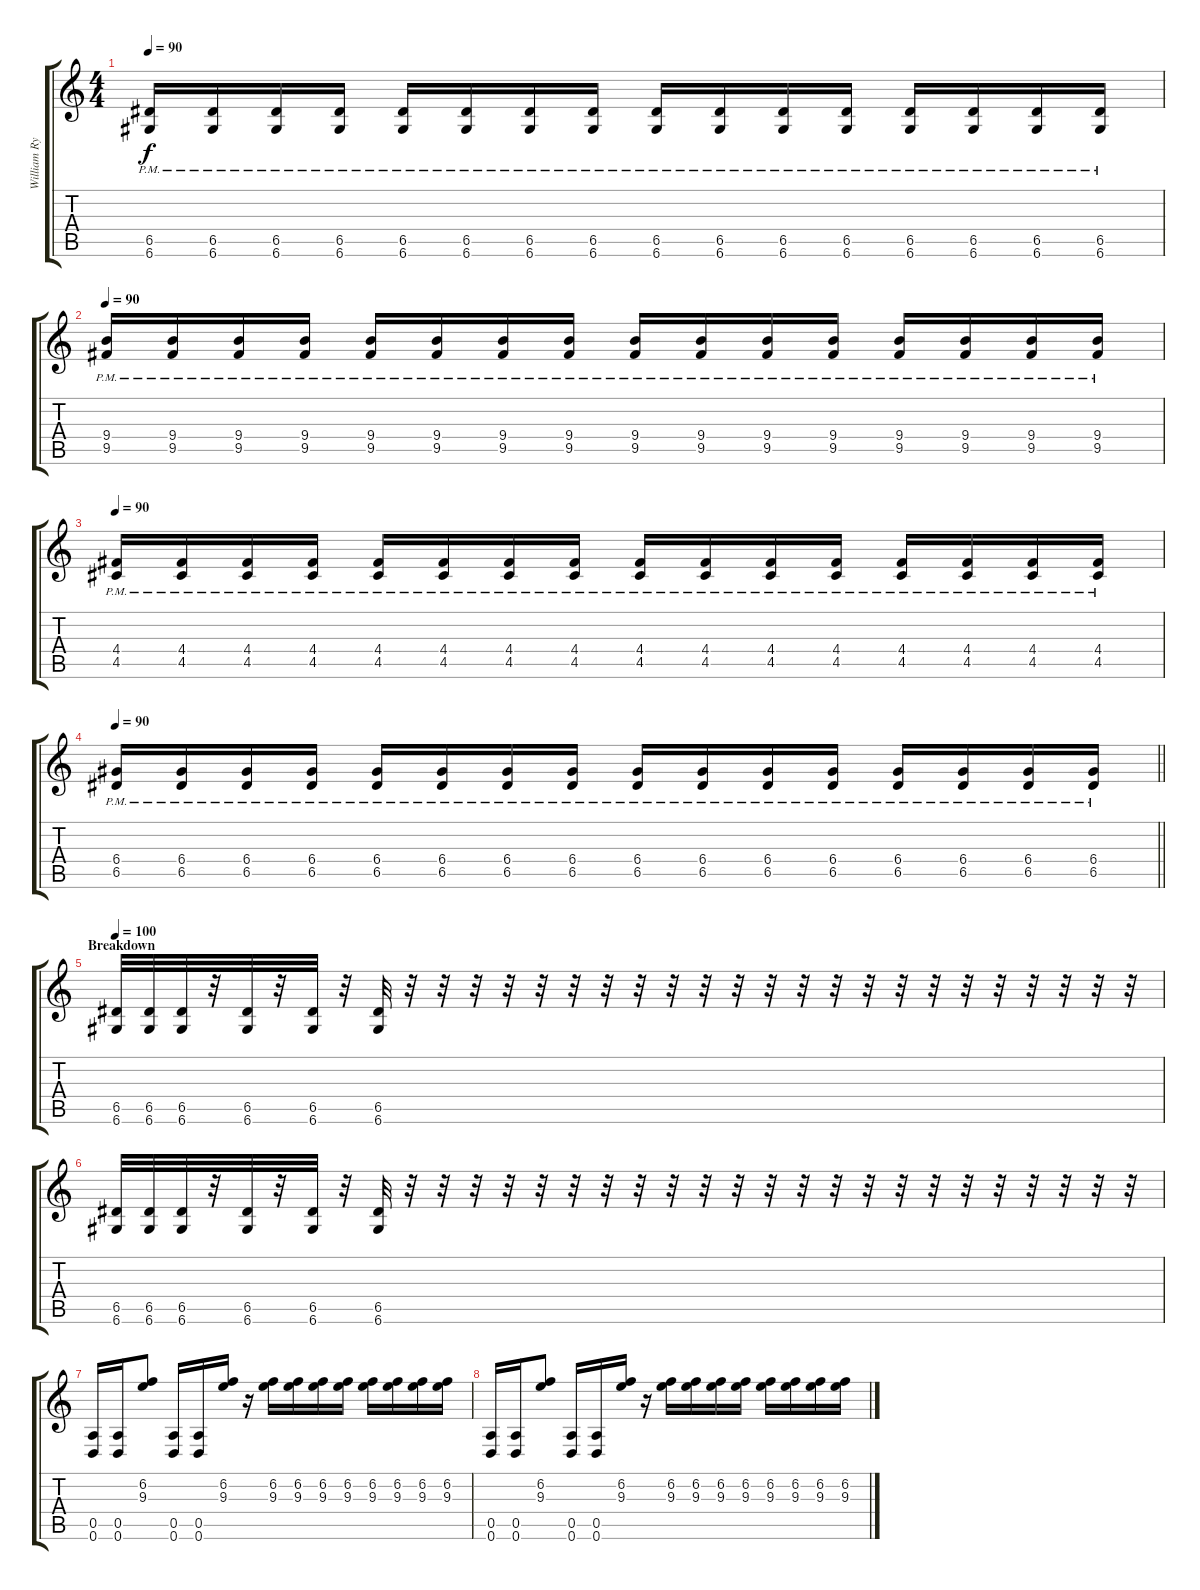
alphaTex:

\track ("William Rythem" "William Ry") {instrument distortionguitar}
\staff {score tabs}
\tuning (E4 B3 G3 D3 A2 D2) {hide}
\ts (4 4)
\tempo 90
\clef g2
\ks c
(6.5{pm} 6.6{pm}).16{dy f} (6.5{pm} 6.6{pm}).16 (6.5{pm} 6.6{pm}).16 (6.5{pm} 6.6{pm}).16 (6.5{pm} 6.6{pm}).16 (6.5{pm} 6.6{pm}).16 (6.5{pm} 6.6{pm}).16 (6.5{pm} 6.6{pm}).16 (6.5{pm} 6.6{pm}).16 (6.5{pm} 6.6{pm}).16 (6.5{pm} 6.6{pm}).16 (6.5{pm} 6.6{pm}).16 (6.5{pm} 6.6{pm}).16 (6.5{pm} 6.6{pm}).16 (6.5{pm} 6.6{pm}).16 (6.5{pm} 6.6{pm}).16 |
\tempo 90
(9.4{pm} 9.5{pm}).16 (9.4{pm} 9.5{pm}).16 (9.4{pm} 9.5{pm}).16 (9.4{pm} 9.5{pm}).16 (9.4{pm} 9.5{pm}).16 (9.4{pm} 9.5{pm}).16 (9.4{pm} 9.5{pm}).16 (9.4{pm} 9.5{pm}).16 (9.4{pm} 9.5{pm}).16 (9.4{pm} 9.5{pm}).16 (9.4{pm} 9.5{pm}).16 (9.4{pm} 9.5{pm}).16 (9.4{pm} 9.5{pm}).16 (9.4{pm} 9.5{pm}).16 (9.4{pm} 9.5{pm}).16 (9.4{pm} 9.5{pm}).16 |
\tempo 90
(4.4{pm} 4.5{pm}).16 (4.4{pm} 4.5{pm}).16 (4.4{pm} 4.5{pm}).16 (4.4{pm} 4.5{pm}).16 (4.4{pm} 4.5{pm}).16 (4.4{pm} 4.5{pm}).16 (4.4{pm} 4.5{pm}).16 (4.4{pm} 4.5{pm}).16 (4.4{pm} 4.5{pm}).16 (4.4{pm} 4.5{pm}).16 (4.4{pm} 4.5{pm}).16 (4.4{pm} 4.5{pm}).16 (4.4{pm} 4.5{pm}).16 (4.4{pm} 4.5{pm}).16 (4.4{pm} 4.5{pm}).16 (4.4{pm} 4.5{pm}).16 |
\tempo 90
\barLineRight lightlight
(6.4{pm} 6.5{pm}).16 (6.4{pm} 6.5{pm}).16 (6.4{pm} 6.5{pm}).16 (6.4{pm} 6.5{pm}).16 (6.4{pm} 6.5{pm}).16 (6.4{pm} 6.5{pm}).16 (6.4{pm} 6.5{pm}).16 (6.4{pm} 6.5{pm}).16 (6.4{pm} 6.5{pm}).16 (6.4{pm} 6.5{pm}).16 (6.4{pm} 6.5{pm}).16 (6.4{pm} 6.5{pm}).16 (6.4{pm} 6.5{pm}).16 (6.4{pm} 6.5{pm}).16 (6.4{pm} 6.5{pm}).16 (6.4{pm} 6.5{pm}).16 |
\section ("" "Breakdown")
\tempo 100
(6.5 6.6).32 (6.5 6.6).32 (6.5 6.6).32 r.32 (6.5 6.6).32 r.32 (6.5 6.6).32 r.32 (6.5 6.6).32 r.32 r.32 r.32 r.32 r.32 r.32 r.32 r.32 r.32 r.32 r.32 r.32 r.32 r.32 r.32 r.32 r.32 r.32 r.32 r.32 r.32 r.32 r.32 |
(6.5 6.6).32 (6.5 6.6).32 (6.5 6.6).32 r.32 (6.5 6.6).32 r.32 (6.5 6.6).32 r.32 (6.5 6.6).32 r.32 r.32 r.32 r.32 r.32 r.32 r.32 r.32 r.32 r.32 r.32 r.32 r.32 r.32 r.32 r.32 r.32 r.32 r.32 r.32 r.32 r.32 r.32 |
(0.5 0.6).16 (0.5 0.6).16 (6.2 9.3).8 (0.5 0.6).16 (0.5 0.6).16 (6.2 9.3).16 r.16 (6.2 9.3).16 (6.2 9.3).16 (6.2 9.3).16 (6.2 9.3).16 (6.2 9.3).16 (6.2 9.3).16 (6.2 9.3).16 (6.2 9.3).16 |
(0.5 0.6).16 (0.5 0.6).16 (6.2 9.3).8 (0.5 0.6).16 (0.5 0.6).16 (6.2 9.3).16 r.16 (6.2 9.3).16 (6.2 9.3).16 (6.2 9.3).16 (6.2 9.3).16 (6.2 9.3).16 (6.2 9.3).16 (6.2 9.3).16 (6.2 9.3).16
